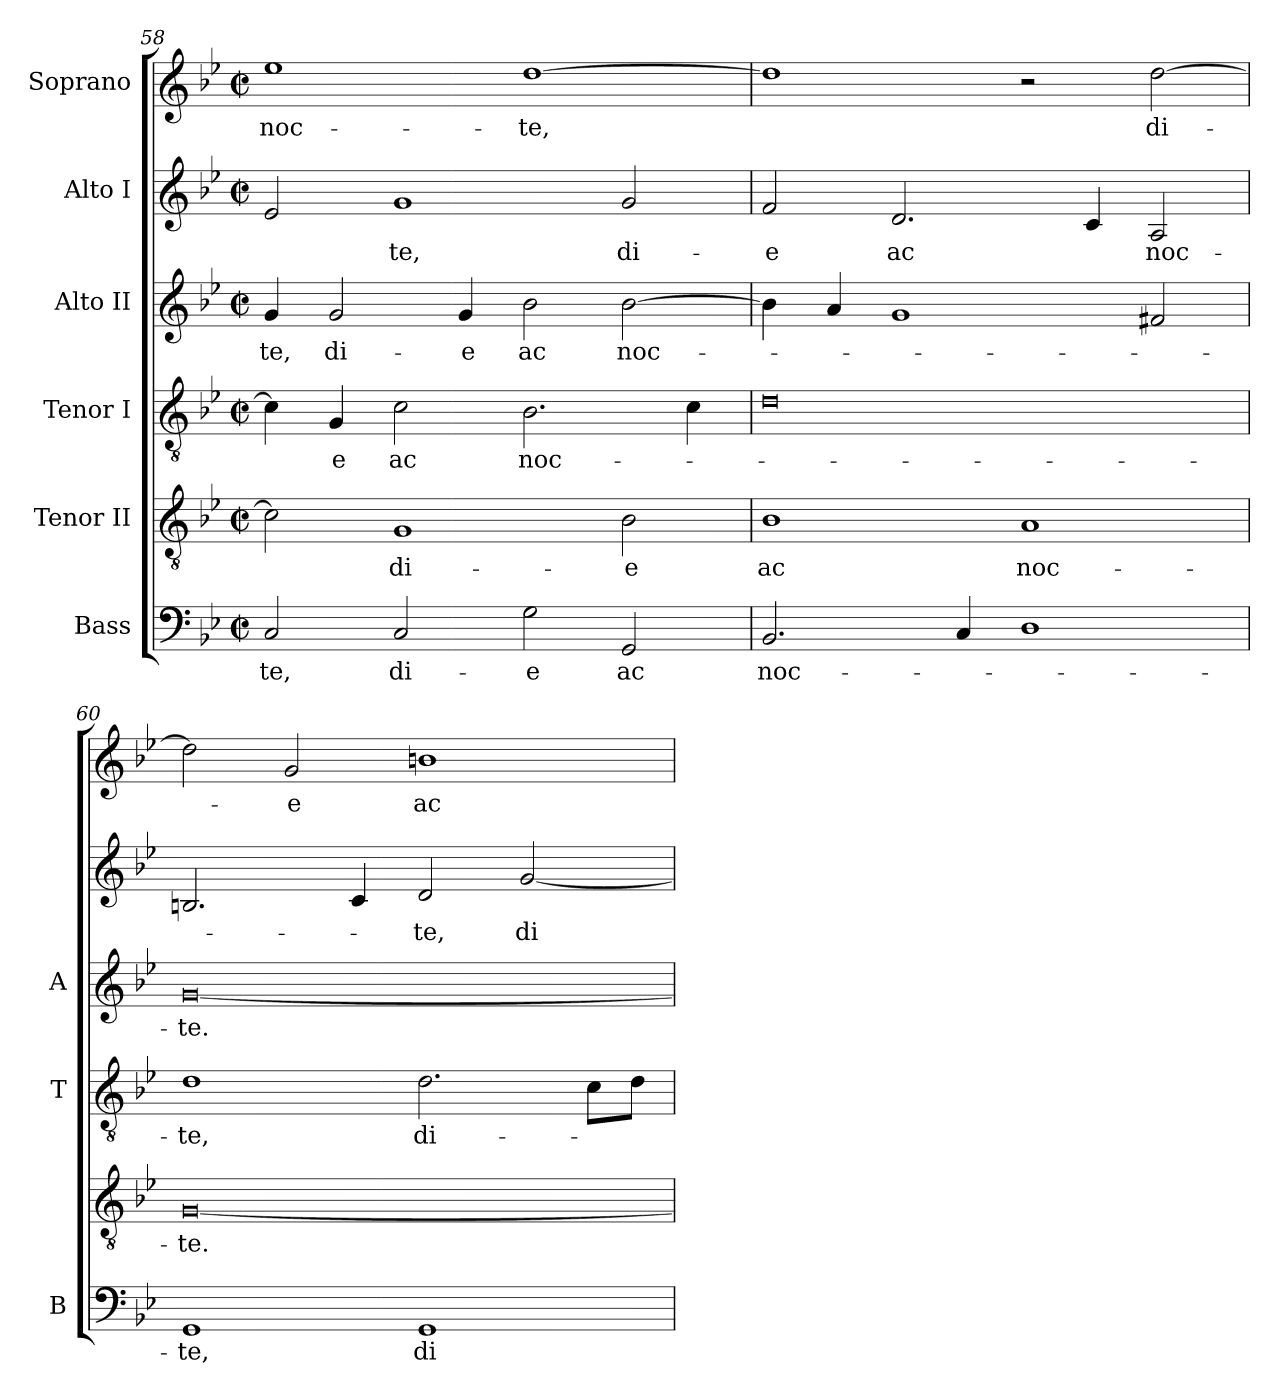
**kern	**text	**kern	**text	**kern	**text	**kern	**text	**kern	**text	**kern	**text
*part6	*part6	*part5	*part5	*part4	*part4	*part3	*part3	*part2	*part2	*part1	*part1
*staff6	*staff6	*staff5	*staff5	*staff4	*staff4	*staff3	*staff3	*staff2	*staff2	*staff1	*staff1
*I"Bass	*	*I"Tenor II	*	*I"Tenor I	*	*I"Alto II	*	*I"Alto I	*	*I"Soprano	*
*I'B	*	*	*	*I'T	*	*I'A	*	*	*	*	*
*clefF4	*	*clefGv2	*	*clefGv2	*	*clefG2	*	*clefG2	*	*clefG2	*
*k[b-e-]	*	*k[b-e-]	*	*k[b-e-]	*	*k[b-e-]	*	*k[b-e-]	*	*k[b-e-]	*
*B-:	*	*B-:	*	*B-:	*	*B-:	*	*B-:	*	*B-:	*
*M2/2	*	*M2/2	*	*M2/2	*	*M2/2	*	*M2/2	*	*M2/2	*
*met(c|)	*	*met(c|)	*	*met(c|)	*	*met(c|)	*	*met(c|)	*	*met(c|)	*
=58	=58	=58	=58	=58	=58	=58	=58	=58	=58	=58	=58
!	!LO:LY:b:color=#000000	!	!	!	!	!	!	!	!	!	!
!	!	!	!	!	!	!	!LO:LY:b:color=#000000	!	!	!	!
!	!	!	!	!	!	!	!	!	!	!	!LO:LY:b:color=#000000
2Ci/	-te,	2ci\]	.	4ci\]	.	4gi/	-te,	2e-i/	.	1ee-i	noc-
!	!	!	!	!	!LO:LY:b:color=#000000	!	!	!	!	!	!
!	!	!	!	!	!	!	!LO:LY:b:color=#000000	!	!	!	!
.	.	.	.	4Gi/	-e	2gi/	di-	.	.	.	.
!	!LO:LY:b:color=#000000	!	!	!	!	!	!	!	!	!	!
!	!	!	!LO:LY:b:color=#000000	!	!	!	!	!	!	!	!
!	!	!	!	!	!LO:LY:b:color=#000000	!	!	!	!	!	!
!	!	!	!	!	!	!	!	!	!LO:LY:b:color=#000000	!	!
2Ci/	di-	1Gi	di-	2ci\	ac	.	.	1gi	-te,	.	.
!	!	!	!	!	!	!	!LO:LY:b:color=#000000	!	!	!	!
.	.	.	.	.	.	4gi/	-e	.	.	.	.
!	!LO:LY:b:color=#000000	!	!	!	!	!	!	!	!	!	!
!	!	!	!	!	!LO:LY:b:color=#000000	!	!	!	!	!	!
!	!	!	!	!	!	!	!LO:LY:b:color=#000000	!	!	!	!
!	!	!	!	!	!	!	!	!	!	!	!LO:LY:b:color=#000000
2Gi\	-e	.	.	2.B-i\	noc-	2b-i\	ac	.	.	[>1ddi	-te,
!	!LO:LY:b:color=#000000	!	!	!	!	!	!	!	!	!	!
!	!	!	!LO:LY:b:color=#000000	!	!	!	!	!	!	!	!
!	!	!	!	!	!	!	!LO:LY:b:color=#000000	!	!	!	!
!	!	!	!	!	!	!	!	!	!LO:LY:b:color=#000000	!	!
2GGi/	ac	2B-i\	-e	.	.	[>2b-i\	noc-	2gi/	di-	.	.
.	.	.	.	4ci\	.	.	.	.	.	.	.
=59	=59	=59	=59	=59	=59	=59	=59	=59	=59	=59	=59
!	!LO:LY:b:color=#000000	!	!	!	!	!	!	!	!	!	!
!	!	!	!LO:LY:b:color=#000000	!	!	!	!	!	!	!	!
!	!	!	!	!	!	!	!	!	!LO:LY:b:color=#000000	!	!
2.BB-i/	noc-	1B-i	ac	0di	.	4b-i\]	.	2fi/	-e	1ddi]	.
.	.	.	.	.	.	4ai/	.	.	.	.	.
!	!	!	!	!	!	!	!	!	!LO:LY:b:color=#000000	!	!
.	.	.	.	.	.	1gi	.	2.di/	ac	.	.
4Ci/	.	.	.	.	.	.	.	.	.	.	.
!	!	!	!LO:LY:b:color=#000000	!	!	!	!	!	!	!	!
1Di	.	1Ai	noc-	.	.	.	.	.	.	2r	.
.	.	.	.	.	.	.	.	4ci/	.	.	.
!	!	!	!	!	!	!	!	!	!LO:LY:b:color=#000000	!	!
!	!	!	!	!	!	!	!	!	!	!	!LO:LY:b:color=#000000
.	.	.	.	.	.	2f#Xi/	.	2Ai/	noc-	[>2ddi\	di-
!!LO:PB:g=z
=60	=60	=60	=60	=60	=60	=60	=60	=60	=60	=60	=60
!	!LO:LY:b:color=#000000	!	!	!	!	!	!	!	!	!	!
!	!	!	!LO:LY:b:color=#000000	!	!	!	!	!	!	!	!
!	!	!	!	!	!LO:LY:b:color=#000000	!	!	!	!	!	!
!	!	!	!	!	!	!	!LO:LY:b:color=#000000	!	!	!	!
1GGi	-te,	[<0Gi	-te.	1di	-te,	[<0gi	-te.	2.Bni/	.	2ddi\]	.
!	!	!	!	!	!	!	!	!	!	!	!LO:LY:b:color=#000000
.	.	.	.	.	.	.	.	.	.	2gi/	-e
.	.	.	.	.	.	.	.	4ci/	.	.	.
!	!LO:LY:b:color=#000000	!	!	!	!	!	!	!	!	!	!
!	!	!	!	!	!LO:LY:b:color=#000000	!	!	!	!	!	!
!	!	!	!	!	!	!	!	!	!LO:LY:b:color=#000000	!	!
!	!	!	!	!	!	!	!	!	!	!	!LO:LY:b:color=#000000
1GGi	di-	.	.	2.di\	di-	.	.	2di/	-te,	1bni	ac
!	!	!	!	!	!	!	!	!	!LO:LY:b:color=#000000	!	!
.	.	.	.	.	.	.	.	[<2gi/	di-	.	.
.	.	.	.	8ci\L	.	.	.	.	.	.	.
.	.	.	.	8di\J	.	.	.	.	.	.	.
=	=	=	=	=	=	=	=	=	=	=	=
*-	*-	*-	*-	*-	*-	*-	*-	*-	*-	*-	*-
